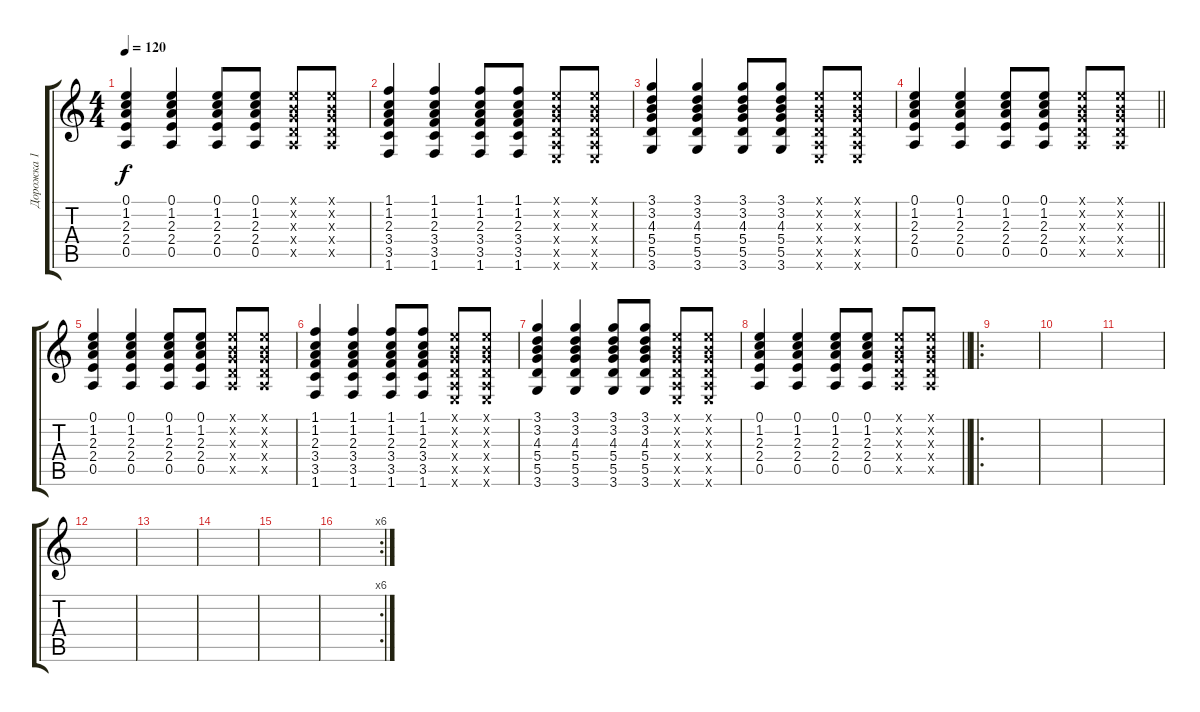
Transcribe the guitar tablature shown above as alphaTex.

\track ("Дорожка 1" "Дорожка 1") {instrument acousticguitarsteel}
\staff {score tabs}
\tuning (E4 B3 G3 D3 A2 E2) {hide}
\ts (4 4)
\tempo 120
\clef g2
\ks c
(0.1 1.2 2.3 2.4 0.5).4{dy f} (0.1 1.2 2.3 2.4 0.5).4 (0.1 1.2 2.3 2.4 0.5).8 (0.1 1.2 2.3 2.4 0.5).8 (0.1{x} 0.2{x} 0.3{x} 0.4{x} 0.5{x}).8 (0.1{x} 0.2{x} 0.3{x} 0.4{x} 0.5{x}).8 |
(1.1 1.2 2.3 3.4 3.5 1.6).4 (1.1 1.2 2.3 3.4 3.5 1.6).4 (1.1 1.2 2.3 3.4 3.5 1.6).8 (1.1 1.2 2.3 3.4 3.5 1.6).8 (0.1{x} 0.2{x} 0.3{x} 0.4{x} 0.5{x} 0.6{x}).8 (0.1{x} 0.2{x} 0.3{x} 0.4{x} 0.5{x} 0.6{x}).8 |
(3.1 3.2 4.3 5.4 5.5 3.6).4 (3.1 3.2 4.3 5.4 5.5 3.6).4 (3.1 3.2 4.3 5.4 5.5 3.6).8 (3.1 3.2 4.3 5.4 5.5 3.6).8 (0.1{x} 0.2{x} 0.3{x} 0.4{x} 0.5{x} 0.6{x}).8 (0.1{x} 0.2{x} 0.3{x} 0.4{x} 0.5{x} 0.6{x}).8 |
\barLineRight lightlight
(0.1 1.2 2.3 2.4 0.5).4 (0.1 1.2 2.3 2.4 0.5).4 (0.1 1.2 2.3 2.4 0.5).8 (0.1 1.2 2.3 2.4 0.5).8 (0.1{x} 0.2{x} 0.3{x} 0.4{x} 0.5{x}).8 (0.1{x} 0.2{x} 0.3{x} 0.4{x} 0.5{x}).8 |
(0.1 1.2 2.3 2.4 0.5).4 (0.1 1.2 2.3 2.4 0.5).4 (0.1 1.2 2.3 2.4 0.5).8 (0.1 1.2 2.3 2.4 0.5).8 (0.1{x} 0.2{x} 0.3{x} 0.4{x} 0.5{x}).8 (0.1{x} 0.2{x} 0.3{x} 0.4{x} 0.5{x}).8 |
(1.1 1.2 2.3 3.4 3.5 1.6).4 (1.1 1.2 2.3 3.4 3.5 1.6).4 (1.1 1.2 2.3 3.4 3.5 1.6).8 (1.1 1.2 2.3 3.4 3.5 1.6).8 (0.1{x} 0.2{x} 0.3{x} 0.4{x} 0.5{x} 0.6{x}).8 (0.1{x} 0.2{x} 0.3{x} 0.4{x} 0.5{x} 0.6{x}).8 |
(3.1 3.2 4.3 5.4 5.5 3.6).4 (3.1 3.2 4.3 5.4 5.5 3.6).4 (3.1 3.2 4.3 5.4 5.5 3.6).8 (3.1 3.2 4.3 5.4 5.5 3.6).8 (0.1{x} 0.2{x} 0.3{x} 0.4{x} 0.5{x} 0.6{x}).8 (0.1{x} 0.2{x} 0.3{x} 0.4{x} 0.5{x} 0.6{x}).8 |
\barLineRight lightlight
(0.1 1.2 2.3 2.4 0.5).4 (0.1 1.2 2.3 2.4 0.5).4 (0.1 1.2 2.3 2.4 0.5).8 (0.1 1.2 2.3 2.4 0.5).8 (0.1{x} 0.2{x} 0.3{x} 0.4{x} 0.5{x}).8 (0.1{x} 0.2{x} 0.3{x} 0.4{x} 0.5{x}).8 |
\ro
|
|
|
|
|
|
|
\rc 6
